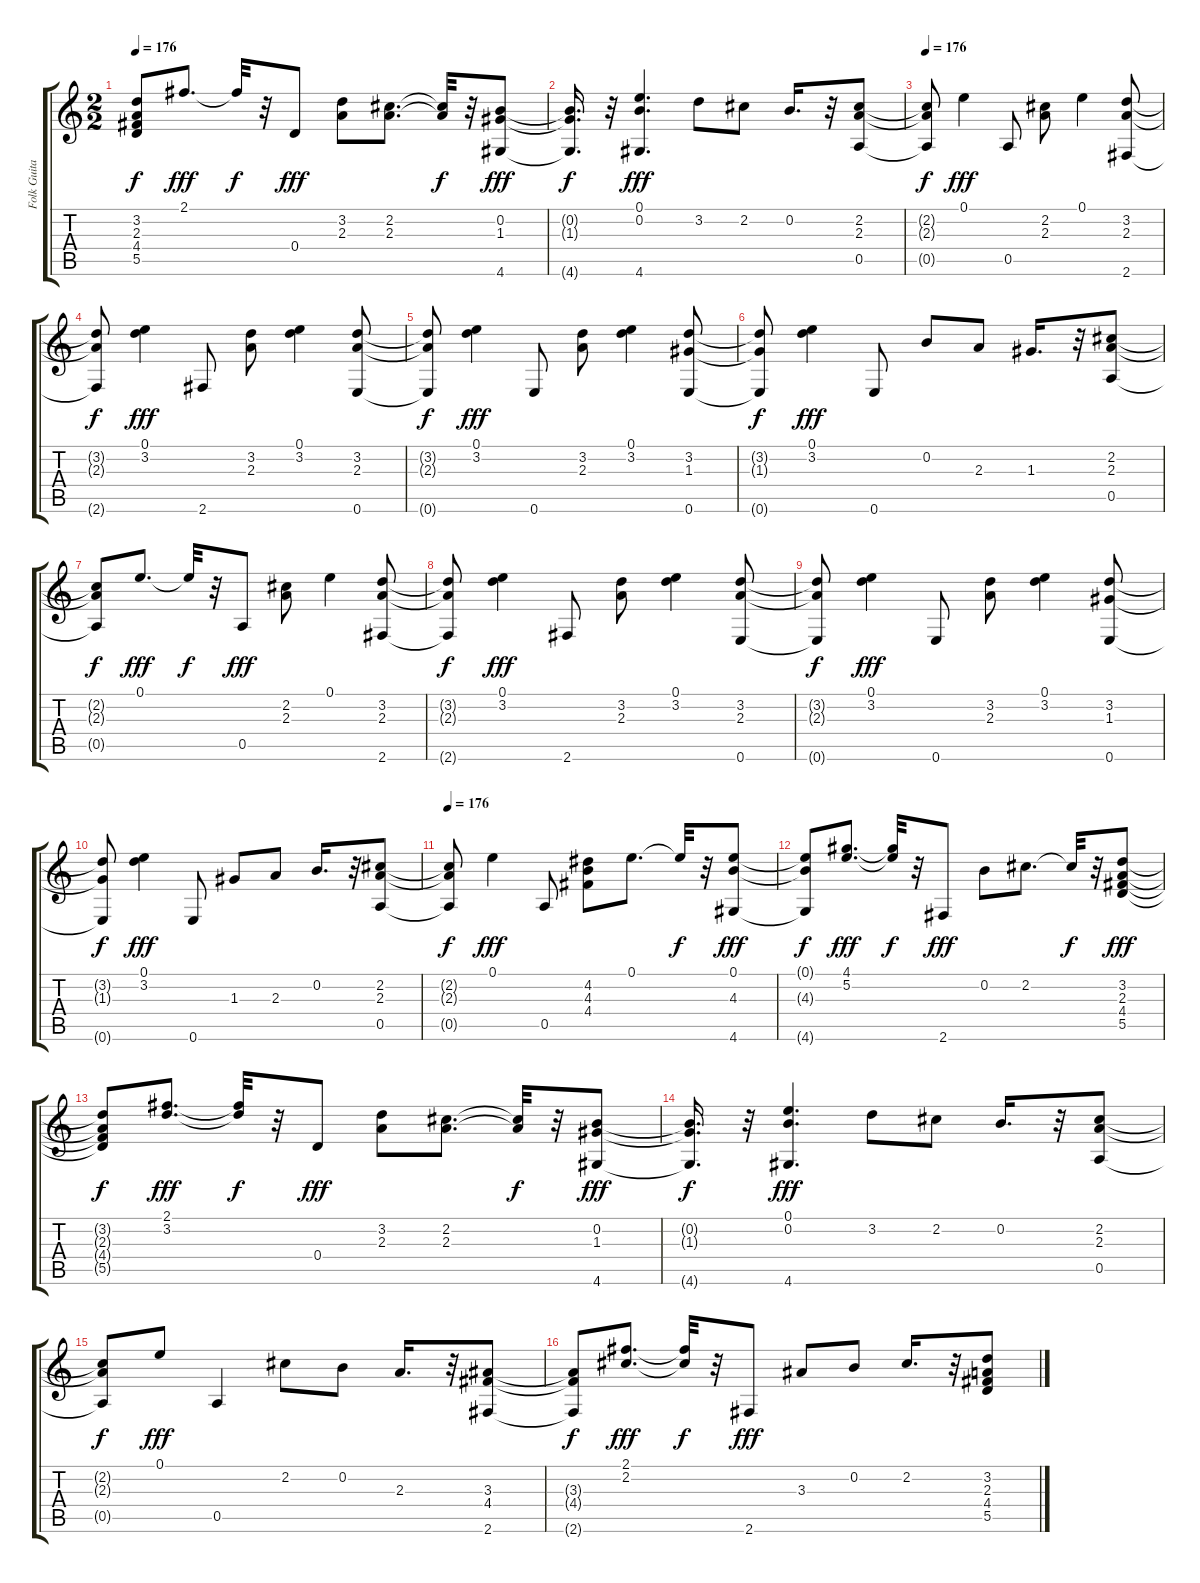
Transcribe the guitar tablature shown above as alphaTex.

\track ("Folk Guitar" "Folk Guita") {instrument acousticguitarsteel}
\staff {score tabs}
\tuning (E4 B3 G3 D3 A2 E2) {hide}
\ts (2 2)
\tempo 176
\clef g2
\ks c
(3.2{t} 2.3{t} 4.4{t} 5.5{t}).8{dy f} 2.1.8{d dy fff} 2.1{t}.32{dy f} r.32 0.4.8{dy fff} (3.2 2.3).8 (2.2 2.3).8{d} (2.2{t} 2.3{t}).32{dy f} r.32 (0.2 1.3 4.6).8{dy fff} |
(0.2{t} 1.3{t} 4.6{t}).16{d dy f} r.32 (0.1 0.2 4.6).4{d dy fff} 3.2.8 2.2.8 0.2.16{d} r.32 (2.2 2.3 0.5).8 |
\tempo 176
(2.2{t} 2.3{t} 0.5{t}).8{dy f} 0.1.4{dy fff} 0.5.8 (2.2 2.3).8 0.1.4 (3.2 2.3 2.6).8 |
(3.2{t} 2.3{t} 2.6{t}).8{dy f} (0.1 3.2).4{dy fff} 2.6.8 (3.2 2.3).8 (0.1 3.2).4 (3.2 2.3 0.6).8 |
(3.2{t} 2.3{t} 0.6{t}).8{dy f} (0.1 3.2).4{dy fff} 0.6.8 (3.2 2.3).8 (0.1 3.2).4 (3.2 1.3 0.6).8 |
(3.2{t} 1.3{t} 0.6{t}).8{dy f} (0.1 3.2).4{dy fff} 0.6.8 0.2.8 2.3.8 1.3.16{d} r.32 (2.2 2.3 0.5).8 |
(2.2{t} 2.3{t} 0.5{t}).8{dy f} 0.1.8{d dy fff} 0.1{t}.32{dy f} r.32 0.5.8{dy fff} (2.2 2.3).8 0.1.4 (3.2 2.3 2.6).8 |
(3.2{t} 2.3{t} 2.6{t}).8{dy f} (0.1 3.2).4{dy fff} 2.6.8 (3.2 2.3).8 (0.1 3.2).4 (3.2 2.3 0.6).8 |
(3.2{t} 2.3{t} 0.6{t}).8{dy f} (0.1 3.2).4{dy fff} 0.6.8 (3.2 2.3).8 (0.1 3.2).4 (3.2 1.3 0.6).8 |
(3.2{t} 1.3{t} 0.6{t}).8{dy f} (0.1 3.2).4{dy fff} 0.6.8 1.3.8 2.3.8 0.2.16{d} r.32 (2.2 2.3 0.5).8 |
\tempo 176
(2.2{t} 2.3{t} 0.5{t}).8{dy f} 0.1.4{dy fff} 0.5.8 (4.2 4.3 4.4).8 0.1.8{d} 0.1{t}.32{dy f} r.32 (0.1 4.3 4.6).8{dy fff} |
(0.1{t} 4.3{t} 4.6{t}).8{dy f} (4.1 5.2).8{d dy fff} (4.1{t} 5.2{t}).32{dy f} r.32 2.6.8{dy fff} 0.2.8 2.2.8{d} 2.2{t}.32{dy f} r.32 (3.2 2.3 4.4 5.5).8{dy fff} |
(3.2{t} 2.3{t} 4.4{t} 5.5{t}).8{dy f} (2.1 3.2).8{d dy fff} (2.1{t} 3.2{t}).32{dy f} r.32 0.4.8{dy fff} (3.2 2.3).8 (2.2 2.3).8{d} (2.2{t} 2.3{t}).32{dy f} r.32 (0.2 1.3 4.6).8{dy fff} |
(0.2{t} 1.3{t} 4.6{t}).16{d dy f} r.32 (0.1 0.2 4.6).4{d dy fff} 3.2.8 2.2.8 0.2.16{d} r.32 (2.2 2.3 0.5).8 |
(2.2{t} 2.3{t} 0.5{t}).8{dy f} 0.1.8{dy fff} 0.5.4 2.2.8 0.2.8 2.3.16{d} r.32 (3.3 4.4 2.6).8 |
(3.3{t} 4.4{t} 2.6{t}).8{dy f} (2.1 2.2).8{d dy fff} (2.1{t} 2.2{t}).32{dy f} r.32 2.6.8{dy fff} 3.3.8 0.2.8 2.2.16{d} r.32 (3.2 2.3 4.4 5.5).8
